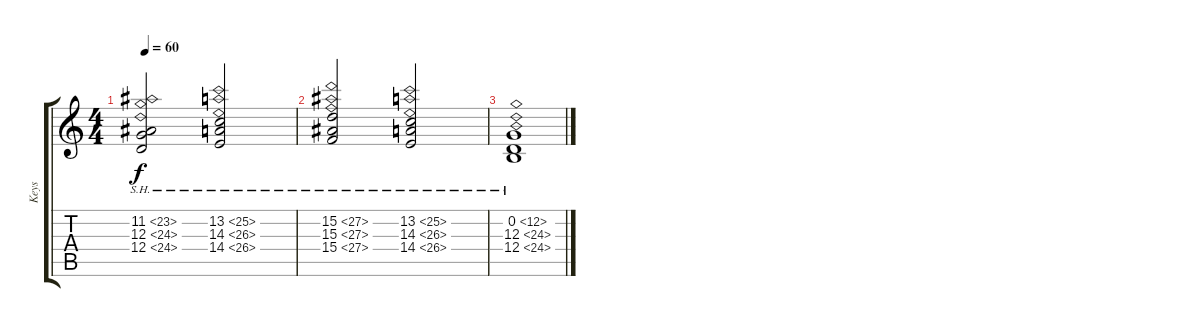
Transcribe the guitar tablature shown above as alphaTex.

\track ("Keys" "Keys") {instrument stringensemble1}
\staff {score tabs}
\tuning (E4 B3 G3 D3 A2 E2) {hide}
\ts (4 4)
\tempo 60
\clef g2
\ks c
(11.2{sh 12} 12.3{sh 12} 12.4{sh 12}).2{dy f} (13.2{sh 12} 14.3{sh 12} 14.4{sh 12}).2 |
(15.2{sh 12} 15.3{sh 12} 15.4{sh 12}).2 (13.2{sh 12} 14.3{sh 12} 14.4{sh 12}).2 |
(0.2{sh 12} 12.3{sh 12} 12.4{sh 12}).1
